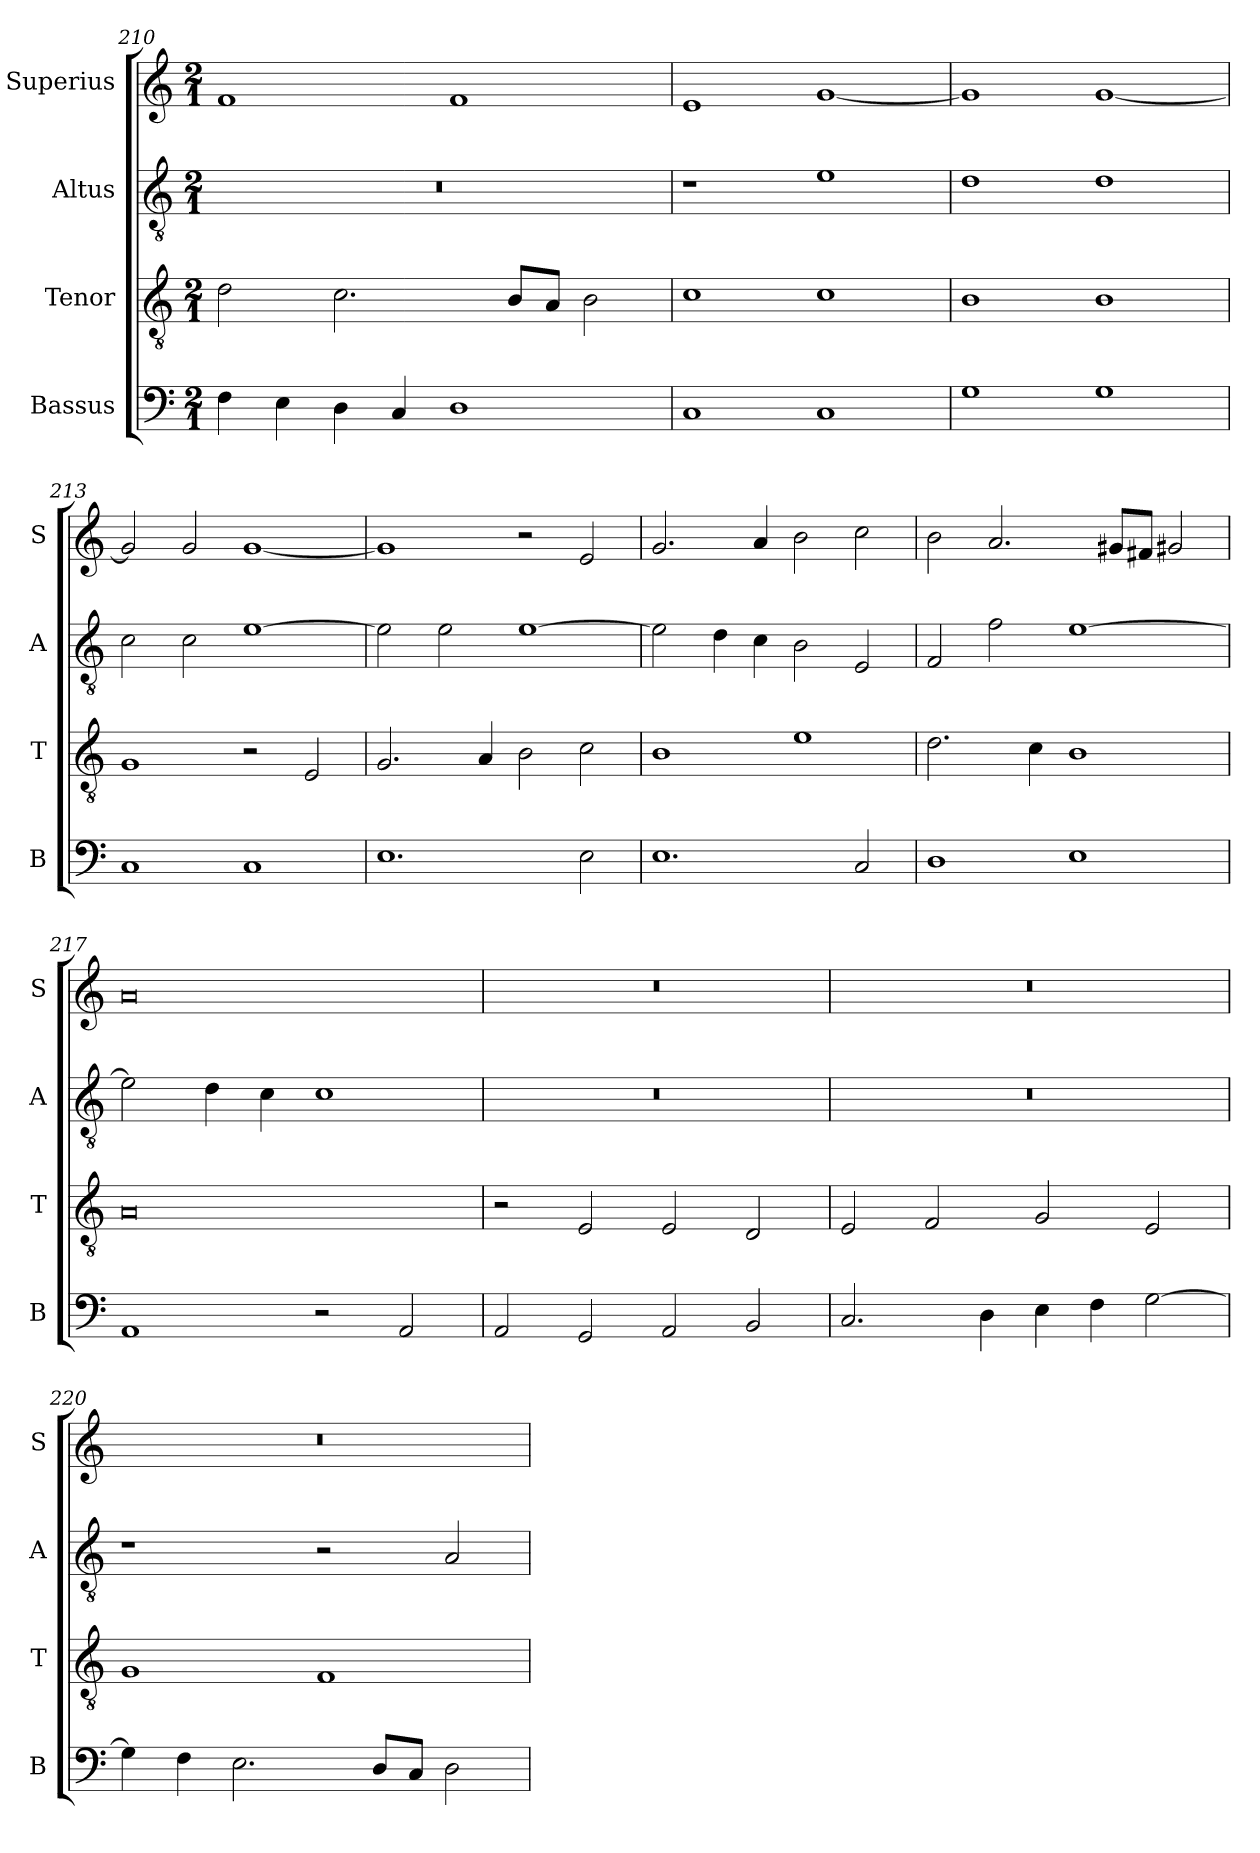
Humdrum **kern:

**kern	**kern	**kern	**kern
*part4	*part3	*part2	*part1
*staff4	*staff3	*staff2	*staff1
*I"Bassus	*I"Tenor	*I"Altus	*I"Superius
*I'B	*I'T	*I'A	*I'S
*clefF4	*clefGv2	*clefGv2	*clefG2
*k[]	*k[]	*k[]	*k[]
*C:	*C:	*C:	*C:
*M2/1	*M2/1	*M2/1	*M2/1
=210	=210	=210	=210
4F	2d	0r	1f
4E	.	.	.
4D	2.c	.	.
4C	.	.	.
1D	.	.	1f
.	8BL	.	.
.	8AJ	.	.
.	2B	.	.
=211	=211	=211	=211
1C	1c	1r	1e
1C	1c	1e	[1g
=212	=212	=212	=212
1G	1B	1d	1g]
1G	1B	1d	[1g
=213	=213	=213	=213
1C	1G	2c	2g]
.	.	2c	2g
1C	2r	[1e	[1g
.	2E	.	.
=214	=214	=214	=214
1.E	2.G	2e]	1g]
.	.	2e	.
.	4A	.	.
.	2B	[1e	2r
2E	2c	.	2e
=215	=215	=215	=215
1.E	1B	2e]	2.g
.	.	4d	.
.	.	4c	4a
.	1e	2B	2b
2C	.	2E	2cc
=216	=216	=216	=216
1D	2.d	2F	2b
.	.	2f	2.a
.	4c	.	.
1E	1B	[1e	.
.	.	.	8g#XL
.	.	.	8f#XJ
.	.	.	2g#X
=217	=217	=217	=217
1AA	0A	2e]	0a
.	.	4d	.
.	.	4c	.
2r	.	1c	.
2AA	.	.	.
=218	=218	=218	=218
2AA	2r	0r	0r
2GG	2E	.	.
2AA	2E	.	.
2BB	2D	.	.
=219	=219	=219	=219
2.C	2E	0r	0r
.	2F	.	.
4D	.	.	.
4E	2G	.	.
4F	.	.	.
[2G	2E	.	.
=220	=220	=220	=220
4G]	1G	1r	0r
4F	.	.	.
2.E	.	.	.
.	1F	2r	.
8DL	.	.	.
8CJ	.	.	.
2D	.	2A	.
=	=	=	=
*-	*-	*-	*-
